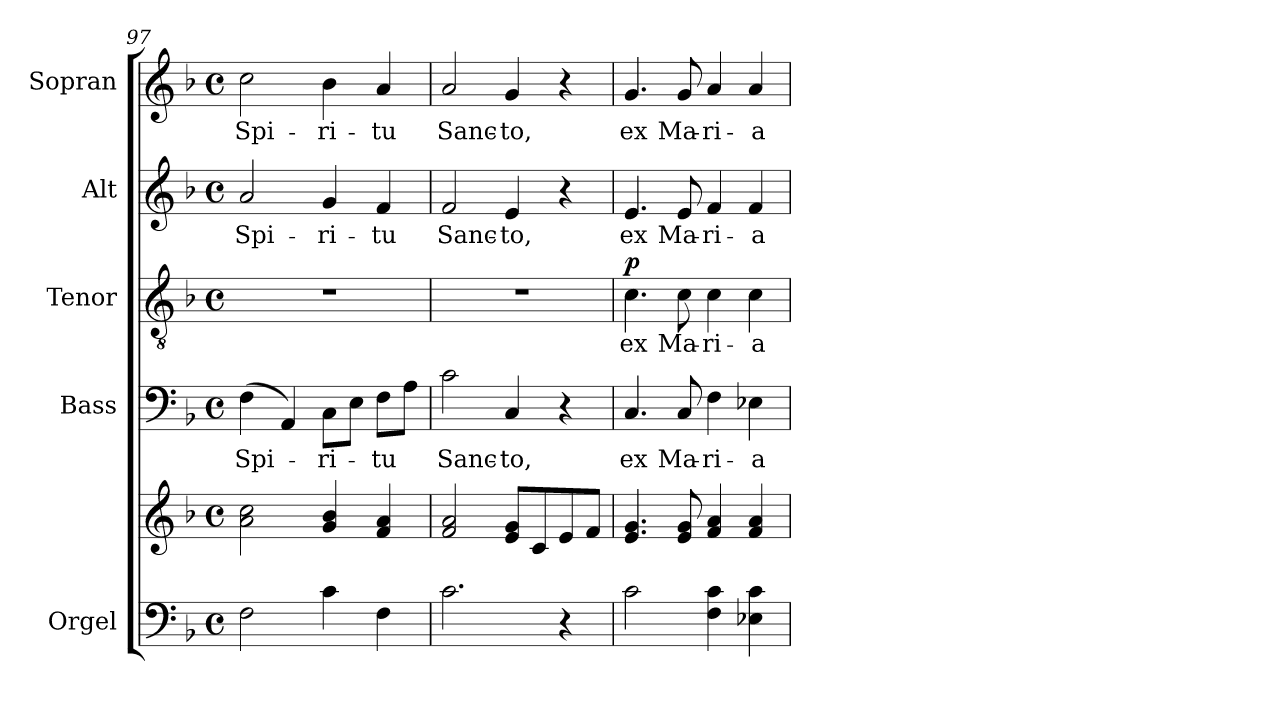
**kern	**kern	**kern	**text	**kern	**text	**dynam	**kern	**text	**kern	**text
*part5	*part5	*part4	*part4	*part3	*part3	*part3	*part2	*part2	*part1	*part1
*staff6	*staff5	*staff4	*staff4	*staff3	*staff3	*staff3	*staff2	*staff2	*staff1	*staff1
*I"Orgel	*	*I"Bass	*	*I"Tenor	*	*	*I"Alt	*	*I"Sopran	*
*I'Org.	*	*I'B.	*	*I'T.	*	*	*I'A.	*	*I'S.	*
*clefF4	*clefG2	*clefF4	*	*clefGv2	*	*	*clefG2	*	*clefG2	*
*k[b-]	*k[b-]	*k[b-]	*	*k[b-]	*	*	*k[b-]	*	*k[b-]	*
*F:	*F:	*F:	*	*F:	*	*	*F:	*	*F:	*
*M4/4	*M4/4	*M4/4	*	*M4/4	*	*	*M4/4	*	*M4/4	*
*met(c)	*met(c)	*met(c)	*	*met(c)	*	*	*met(c)	*	*met(c)	*
=97	=97	=97	=97	=97	=97	=97	=97	=97	=97	=97
!	!	!	!LO:LY:b	!	!	!	!	!LO:LY:b	!	!LO:LY:b
2F\	2a\ 2cc\	(>4F\	Spi-	1r	.	.	2a/	Spi-	2cc\	Spi-
.	.	4AA/)	.	.	.	.	.	.	.	.
!	!	!	!LO:LY:b	!	!	!	!	!LO:LY:b	!	!LO:LY:b
4c\	4g/ 4b-/	8C\L	-ri-	.	.	.	4g/	-ri-	4b-\	-ri-
.	.	8E\J	.	.	.	.	.	.	.	.
!	!	!	!LO:LY:b	!	!	!	!	!LO:LY:b	!	!LO:LY:b
4F\	4f/ 4a/	8F\L	-tu	.	.	.	4f/	-tu	4a/	-tu
.	.	8A\J	.	.	.	.	.	.	.	.
=98	=98	=98	=98	=98	=98	=98	=98	=98	=98	=98
!	!	!	!LO:LY:b	!	!	!	!	!LO:LY:b	!	!LO:LY:b
2.c\	2f/ 2a/	2c\	Sanc-	1r	.	.	2f/	Sanc-	2a/	Sanc-
!	!	!	!LO:LY:b	!	!	!	!	!LO:LY:b	!	!LO:LY:b
.	8e/ 8g/L	4C/	-to,	.	.	.	4e/	-to,	4g/	-to,
.	8c/	.	.	.	.	.	.	.	.	.
4r	8e/	4r	.	.	.	.	4r	.	4r	.
.	8f/J	.	.	.	.	.	.	.	.	.
=99	=99	=99	=99	=99	=99	=99	=99	=99	=99	=99
!	!	!	!LO:LY:b	!	!LO:LY:b	!LO:DY:a	!	!LO:LY:b	!	!LO:LY:b
2c\	4.e/ 4.g/	4.C/	ex	4.c\	ex	p	4.e/	ex	4.g/	ex
!	!	!	!LO:LY:b	!	!LO:LY:b	!	!	!LO:LY:b	!	!LO:LY:b
.	8e/ 8g/	8C/	Ma-	8c\	Ma-	.	8e/	Ma-	8g/	Ma-
!	!	!	!LO:LY:b	!	!LO:LY:b	!	!	!LO:LY:b	!	!LO:LY:b
4F\ 4c\	4f/ 4a/	4F\	-ri-	4c\	-ri-	.	4f/	-ri-	4a/	-ri-
!	!	!	!LO:LY:b	!	!LO:LY:b	!	!	!LO:LY:b	!	!LO:LY:b
4E-X\ 4c\	4f/ 4a/	4E-X\	-a	4c\	-a	.	4f/	-a	4a/	-a
=	=	=	=	=	=	=	=	=	=	=
*-	*-	*-	*-	*-	*-	*-	*-	*-	*-	*-
